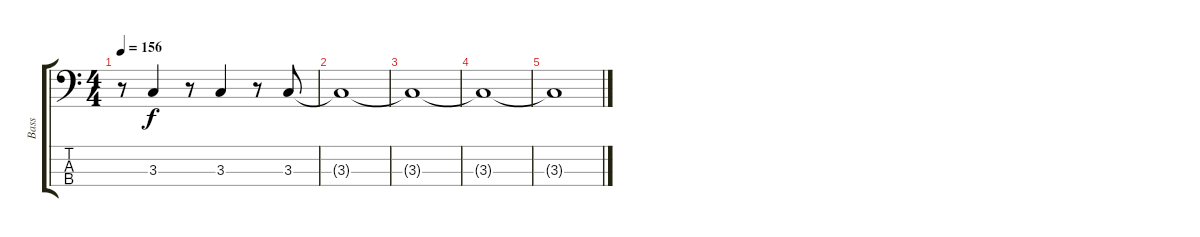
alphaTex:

\track ("Bass" "Bass") {instrument electricbassfinger}
\staff {score tabs}
\tuning (G2 D2 A1 E1) {hide}
\ts (4 4)
\tempo 156
\clef f4
\ks c
r.8{dy f} 3.3.4 r.8 3.3.4 r.8 3.3.8 |
3.3{t}.1 |
3.3{t}.1 |
3.3{t}.1 |
3.3{t}.1
